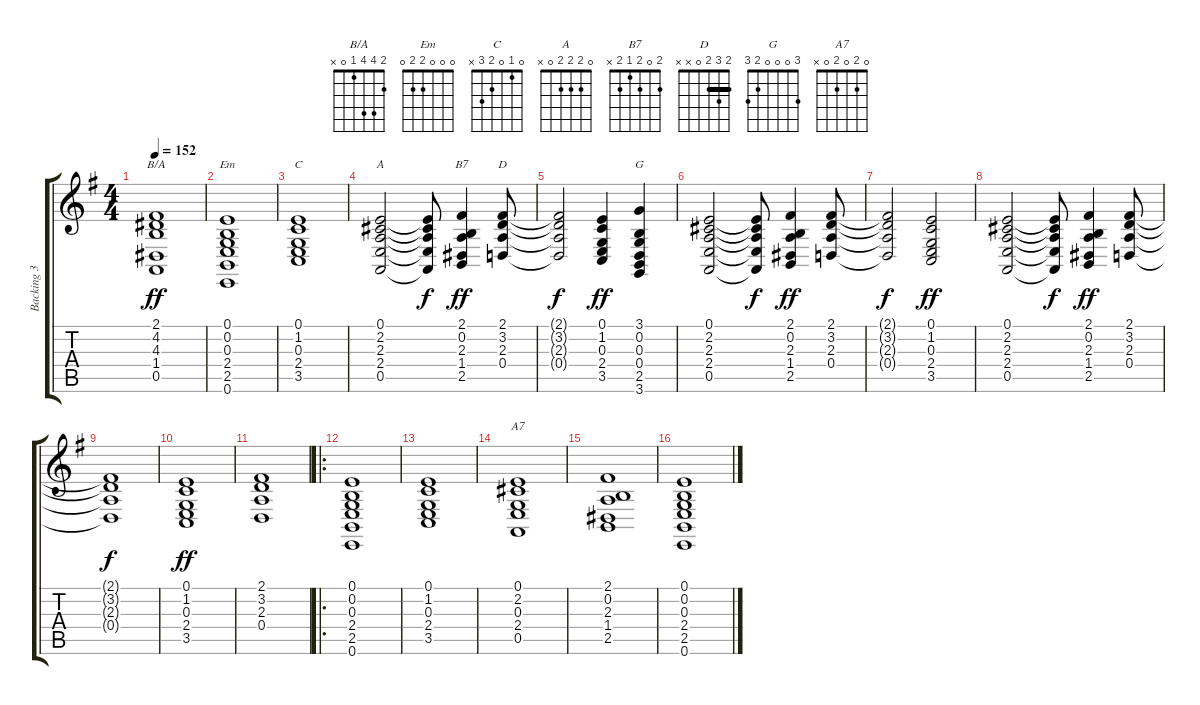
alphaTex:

\track ("Backing 3" "Backing 3") {instrument stringensemble1}
\staff {score tabs}
\tuning (E4 B3 G3 D3 A2 E2) {hide}
\chord ("B/A" 2 4 4 1 0 x)
\chord ("Em" 0 0 0 2 2 0)
\chord ("C" 0 1 0 2 3 x)
\chord ("A" 0 2 2 2 0 x)
\chord ("B7" 2 0 2 1 2 x)
\chord ("D" 2 3 2 0 x x) {barre 2}
\chord ("G" 3 0 0 0 2 3)
\chord ("A7" 0 2 0 2 0 x)
\ts (4 4)
\tempo 152
\clef g2
\ks g
(2.1 4.2 4.3 1.4 0.5).1{ch "B/A" dy ff} |
(0.1 0.2 0.3 2.4 2.5 0.6).1{ch "Em"} |
(0.1 1.2 0.3 2.4 3.5).1{ch "C"} |
(0.1 2.2 2.3 2.4 0.5).2{ch "A"} (0.1{t} 2.2{t} 2.3{t} 2.4{t} 0.5{t}).8{dy f} (2.1 0.2 2.3 1.4 2.5).4{ch "B7" dy ff} (2.1 3.2 2.3 0.4).8{ch "D"} |
(2.1{t} 3.2{t} 2.3{t} 0.4{t}).2{dy f} (0.1 1.2 0.3 2.4 3.5).4{dy ff} (3.1 0.2 0.3 0.4 2.5 3.6).4{ch "G"} |
(0.1 2.2 2.3 2.4 0.5).2 (0.1{t} 2.2{t} 2.3{t} 2.4{t} 0.5{t}).8{dy f} (2.1 0.2 2.3 1.4 2.5).4{dy ff} (2.1 3.2 2.3 0.4).8 |
(2.1{t} 3.2{t} 2.3{t} 0.4{t}).2{dy f} (0.1 1.2 0.3 2.4 3.5).2{dy ff} |
(0.1 2.2 2.3 2.4 0.5).2 (0.1{t} 2.2{t} 2.3{t} 2.4{t} 0.5{t}).8{dy f} (2.1 0.2 2.3 1.4 2.5).4{dy ff} (2.1 3.2 2.3 0.4).8 |
(2.1{t} 3.2{t} 2.3{t} 0.4{t}).1{dy f} |
(0.1 1.2 0.3 2.4 3.5).1{dy ff} |
(2.1 3.2 2.3 0.4).1 |
\ro
(0.1 0.2 0.3 2.4 2.5 0.6).1 |
(0.1 1.2 0.3 2.4 3.5).1 |
(0.1 2.2 0.3 2.4 0.5).1{ch "A7"} |
(2.1 0.2 2.3 1.4 2.5).1 |
(0.1 0.2 0.3 2.4 2.5 0.6).1
